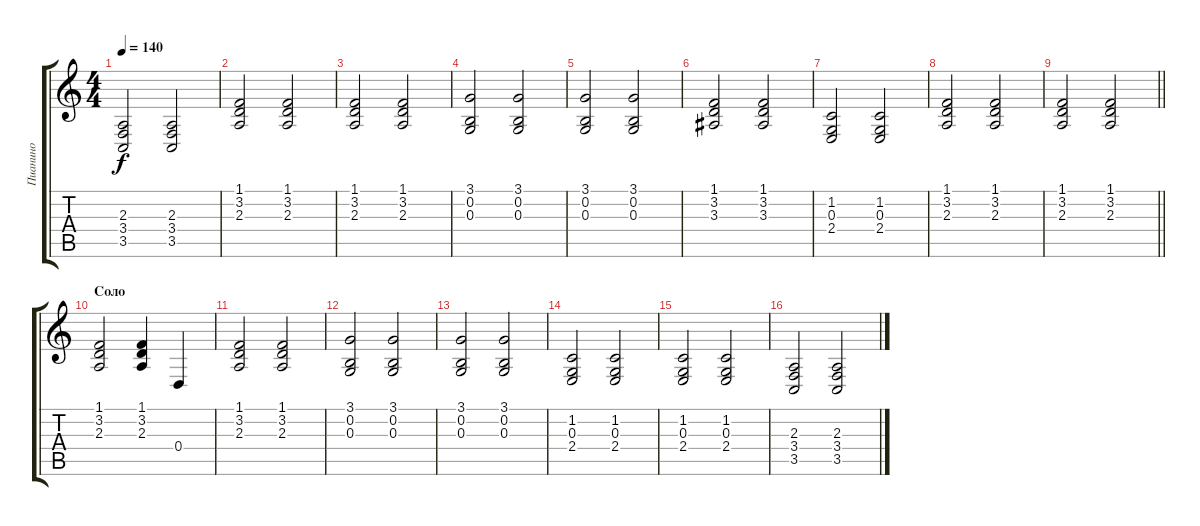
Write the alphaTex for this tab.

\track ("Пианино" "Пианино") {instrument acousticgrandpiano}
\staff {score tabs}
\tuning (E4 B3 G3 D3 A2 E2) {hide}
\ts (4 4)
\tempo 140
\clef g2
\ks c
(2.3 3.4 3.5).2{dy f} (2.3 3.4 3.5).2 |
(1.1 3.2 2.3).2 (1.1 3.2 2.3).2 |
(1.1 3.2 2.3).2 (1.1 3.2 2.3).2 |
(3.1 0.2 0.3).2 (3.1 0.2 0.3).2 |
(3.1 0.2 0.3).2 (3.1 0.2 0.3).2 |
(1.1 3.2 3.3).2 (1.1 3.2 3.3).2 |
(1.2 0.3 2.4).2 (1.2 0.3 2.4).2 |
(1.1 3.2 2.3).2 (1.1 3.2 2.3).2 |
\barLineRight lightlight
(1.1 3.2 2.3).2 (1.1 3.2 2.3).2 |
\section ("" "Соло")
(1.1 3.2 2.3).2 (1.1 3.2 2.3).4 0.4.4 |
(1.1 3.2 2.3).2 (1.1 3.2 2.3).2 |
(3.1 0.2 0.3).2 (3.1 0.2 0.3).2 |
(3.1 0.2 0.3).2 (3.1 0.2 0.3).2 |
(1.2 0.3 2.4).2 (1.2 0.3 2.4).2 |
(1.2 0.3 2.4).2 (1.2 0.3 2.4).2 |
(2.3 3.4 3.5).2 (2.3 3.4 3.5).2
